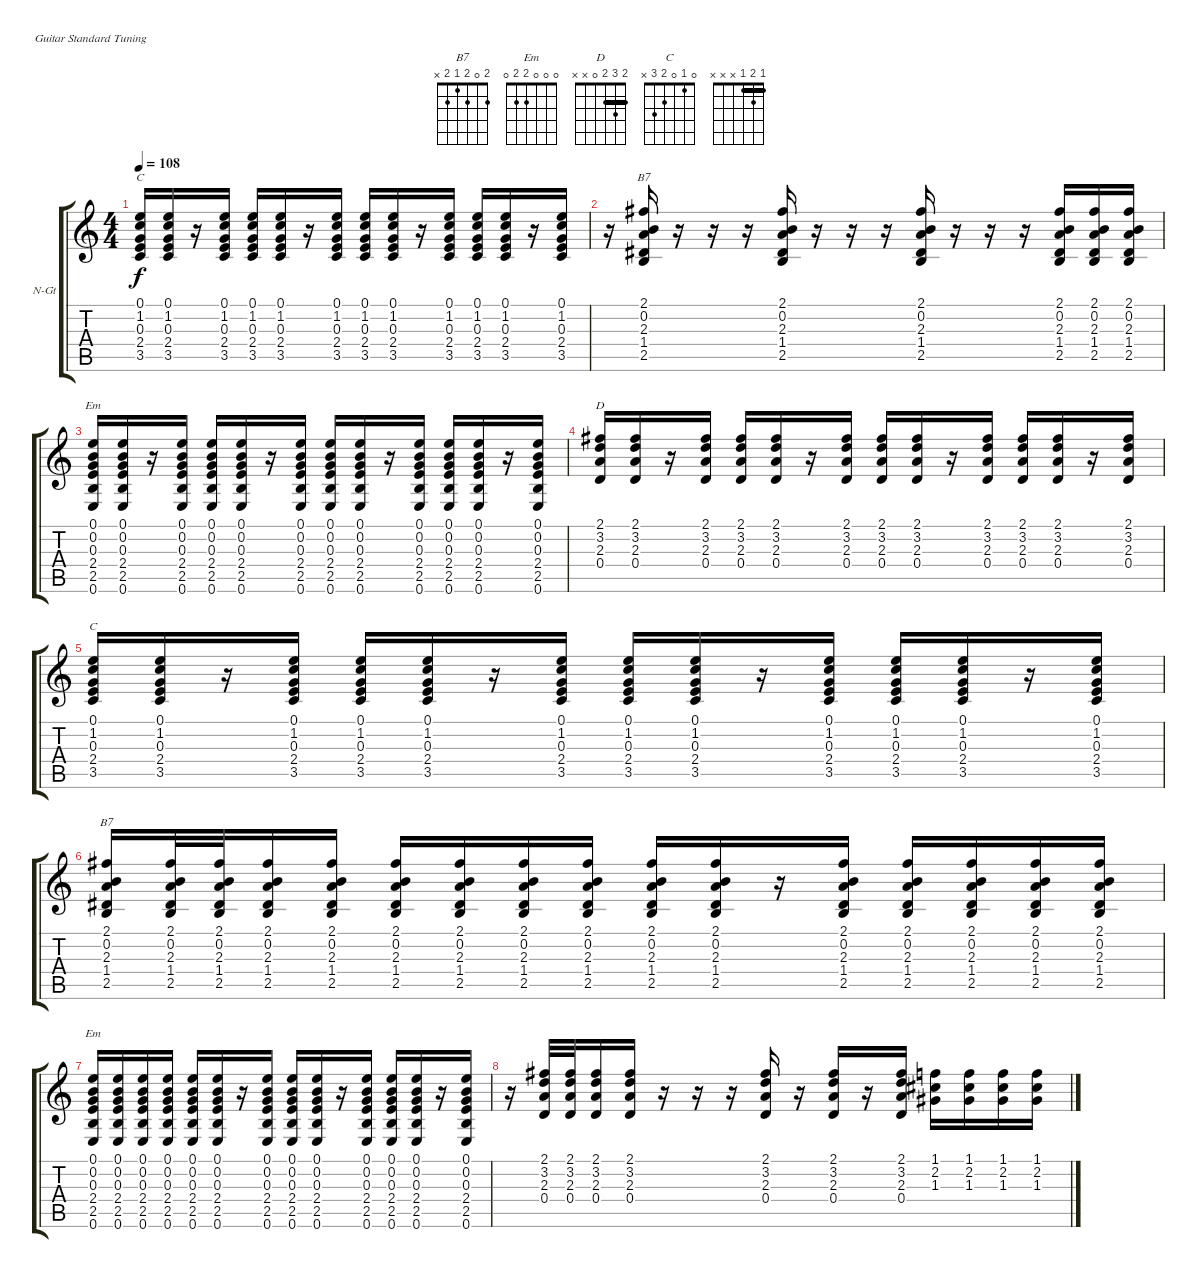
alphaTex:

\bracketExtendMode groupsimilarinstruments
\firstSystemTrackNameOrientation horizontal
\otherSystemsTrackNameOrientation horizontal
\track ("Al Di Meola" "N-Gt") {instrument acousticguitarnylon}
\staff {score tabs}
\tuning (E4 B3 G3 D3 A2 E2)
\chord ("B7" 2 0 2 1 2 x) {showfingering false}
\chord ("Em" 0 0 0 2 2 0) {showfingering false}
\chord ("D" 2 3 2 0 x x) {showfingering false barre 2}
\chord ("C" 0 1 0 2 3 x) {showfingering false}
\chord ("" 1 2 1 x x x) {showfingering false barre 1}
\ts (4 4)
\tempo 108
\clef g2
\ks c
(0.1 1.2 0.3 2.4 3.5).16{ch "C" dy f} (0.1 1.2 0.3 2.4 3.5).16 r.16 (0.1 1.2 0.3 2.4 3.5).16 (0.1 1.2 0.3 2.4 3.5).16 (0.1 1.2 0.3 2.4 3.5).16 r.16 (0.1 1.2 0.3 2.4 3.5).16 (0.1 1.2 0.3 2.4 3.5).16 (0.1 1.2 0.3 2.4 3.5).16 r.16 (0.1 1.2 0.3 2.4 3.5).16 (0.1 1.2 0.3 2.4 3.5).16 (0.1 1.2 0.3 2.4 3.5).16 r.16 (0.1 1.2 0.3 2.4 3.5).16 |
r.16 (2.1 0.2 2.3 1.4 2.5).16{ch "B7"} r.16 r.16 r.16 (2.1 0.2 2.3 1.4 2.5).16 r.16 r.16 r.16 (2.1 0.2 2.3 1.4 2.5).16 r.16 r.16 r.16 (2.1 0.2 2.3 1.4 2.5).16 (2.1 0.2 2.3 1.4 2.5).16 (2.1 0.2 2.3 1.4 2.5).16 |
(0.1 0.2 0.3 2.4 2.5 0.6).16{ch "Em"} (0.1 0.2 0.3 2.4 2.5 0.6).16 r.16 (0.1 0.2 0.3 2.4 2.5 0.6).16 (0.1 0.2 0.3 2.4 2.5 0.6).16 (0.1 0.2 0.3 2.4 2.5 0.6).16 r.16 (0.1 0.2 0.3 2.4 2.5 0.6).16 (0.1 0.2 0.3 2.4 2.5 0.6).16 (0.1 0.2 0.3 2.4 2.5 0.6).16 r.16 (0.1 0.2 0.3 2.4 2.5 0.6).16 (0.1 0.2 0.3 2.4 2.5 0.6).16 (0.1 0.2 0.3 2.4 2.5 0.6).16 r.16 (0.1 0.2 0.3 2.4 2.5 0.6).16 |
(2.1 3.2 2.3 0.4).16{ch "D"} (2.1 3.2 2.3 0.4).16 r.16 (2.1 3.2 2.3 0.4).16 (2.1 3.2 2.3 0.4).16 (2.1 3.2 2.3 0.4).16 r.16 (2.1 3.2 2.3 0.4).16 (2.1 3.2 2.3 0.4).16 (2.1 3.2 2.3 0.4).16 r.16 (2.1 3.2 2.3 0.4).16 (2.1 3.2 2.3 0.4).16 (2.1 3.2 2.3 0.4).16 r.16 (2.1 3.2 2.3 0.4).16 |
(0.1 1.2 0.3 2.4 3.5).16{ch "C"} (0.1 1.2 0.3 2.4 3.5).16 r.16 (0.1 1.2 0.3 2.4 3.5).16 (0.1 1.2 0.3 2.4 3.5).16 (0.1 1.2 0.3 2.4 3.5).16 r.16 (0.1 1.2 0.3 2.4 3.5).16 (0.1 1.2 0.3 2.4 3.5).16 (0.1 1.2 0.3 2.4 3.5).16 r.16 (0.1 1.2 0.3 2.4 3.5).16 (0.1 1.2 0.3 2.4 3.5).16 (0.1 1.2 0.3 2.4 3.5).16 r.16 (0.1 1.2 0.3 2.4 3.5).16 |
(2.1 0.2 2.3 1.4 2.5).16{ch "B7"} (2.1 0.2 2.3 1.4 2.5).32 (2.1 0.2 2.3 1.4 2.5).32 (2.1 0.2 2.3 1.4 2.5).16 (2.1 0.2 2.3 1.4 2.5).16 (2.1 0.2 2.3 1.4 2.5).16 (2.1 0.2 2.3 1.4 2.5).16 (2.1 0.2 2.3 1.4 2.5).16 (2.1 0.2 2.3 1.4 2.5).16 (2.1 0.2 2.3 1.4 2.5).16 (2.1 0.2 2.3 1.4 2.5).16 r.16 (2.1 0.2 2.3 1.4 2.5).16 (2.1 0.2 2.3 1.4 2.5).16 (2.1 0.2 2.3 1.4 2.5).16 (2.1 0.2 2.3 1.4 2.5).16 (2.1 0.2 2.3 1.4 2.5).16 |
(0.1 0.2 0.3 2.4 2.5 0.6).16{ch "Em"} (0.1 0.2 0.3 2.4 2.5 0.6).16 (0.1 0.2 0.3 2.4 2.5 0.6).16 (0.1 0.2 0.3 2.4 2.5 0.6).16 (0.1 0.2 0.3 2.4 2.5 0.6).16 (0.1 0.2 0.3 2.4 2.5 0.6).16 r.16 (0.1 0.2 0.3 2.4 2.5 0.6).16 (0.1 0.2 0.3 2.4 2.5 0.6).16 (0.1 0.2 0.3 2.4 2.5 0.6).16 r.16 (0.1 0.2 0.3 2.4 2.5 0.6).16 (0.1 0.2 0.3 2.4 2.5 0.6).16 (0.1 0.2 0.3 2.4 2.5 0.6).16 r.16 (0.1 0.2 0.3 2.4 2.5 0.6).16 |
r.16 (2.1 3.2 2.3 0.4).32 (2.1 3.2 2.3 0.4).32 (2.1 3.2 2.3 0.4).16 (2.1 3.2 2.3 0.4).16 r.16 r.16 r.16 (2.1 3.2 2.3 0.4).16 r.16 (2.1 3.2 2.3 0.4).16 r.16 (2.1 3.2 2.3 0.4).16 (1.1 2.2 1.3).16{ch ""} (1.1 2.2 1.3).16 (1.1 2.2 1.3).16 (1.1 2.2 1.3).16
